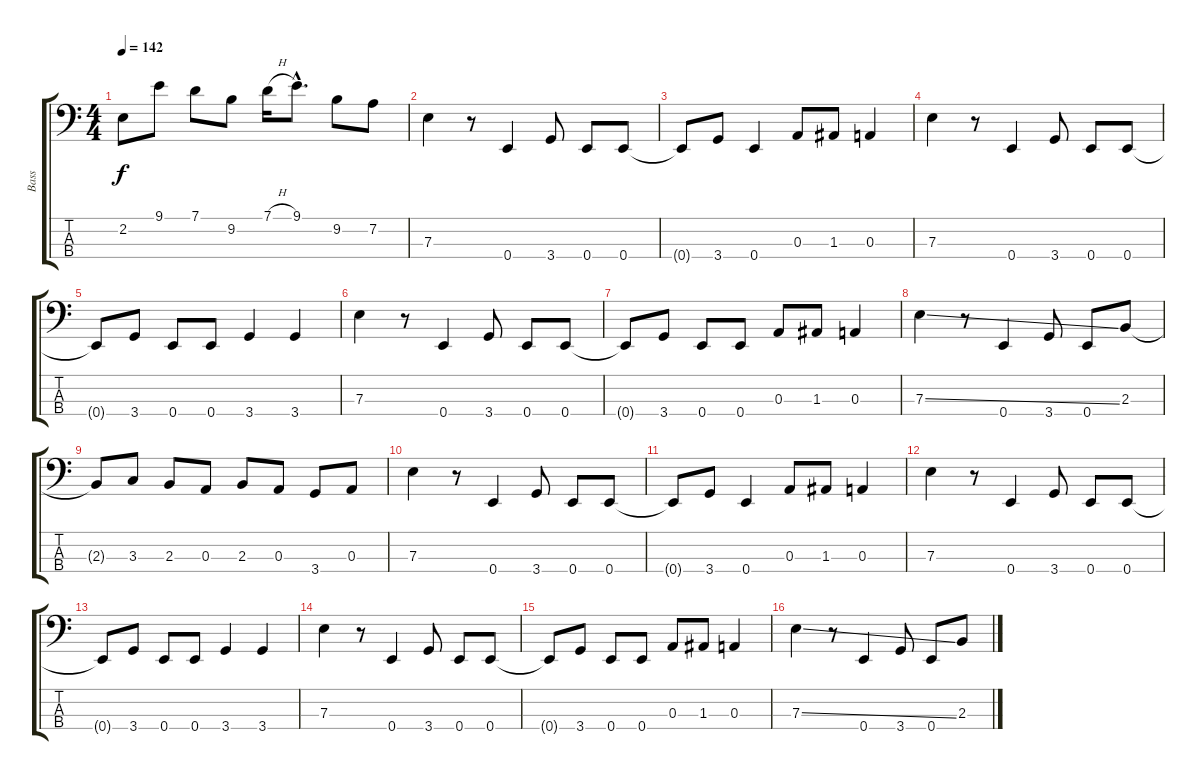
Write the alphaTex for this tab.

\track ("Bass" "Bass") {instrument electricbasspick}
\staff {score tabs}
\tuning (G2 D2 A1 E1) {hide}
\ts (4 4)
\tempo 142
\clef f4
\ks c
2.2{t}.8{dy f} 9.1.8 7.1.8 9.2.8 7.1{h}.16 9.1{hac}.8{d} 9.2.8 7.2.8 |
7.3.4 r.8 0.4.4 3.4.8 0.4.8 0.4.8 |
0.4{t}.8 3.4.8 0.4.4 0.3.8 1.3.8 0.3.4 |
7.3.4 r.8 0.4.4 3.4.8 0.4.8 0.4.8 |
0.4{t}.8 3.4.8 0.4.8 0.4.8 3.4.4 3.4.4 |
7.3.4 r.8 0.4.4 3.4.8 0.4.8 0.4.8 |
0.4{t}.8 3.4.8 0.4.8 0.4.8 0.3.8 1.3.8 0.3.4 |
7.3{ss}.4 r.8 0.4.4 3.4.8 0.4.8 2.3.8 |
2.3{t}.8 3.3.8 2.3.8 0.3.8 2.3.8 0.3.8 3.4.8 0.3.8 |
7.3.4 r.8 0.4.4 3.4.8 0.4.8 0.4.8 |
0.4{t}.8 3.4.8 0.4.4 0.3.8 1.3.8 0.3.4 |
7.3.4 r.8 0.4.4 3.4.8 0.4.8 0.4.8 |
0.4{t}.8 3.4.8 0.4.8 0.4.8 3.4.4 3.4.4 |
7.3.4 r.8 0.4.4 3.4.8 0.4.8 0.4.8 |
0.4{t}.8 3.4.8 0.4.8 0.4.8 0.3.8 1.3.8 0.3.4 |
7.3{ss}.4 r.8 0.4.4 3.4.8 0.4.8 2.3.8
